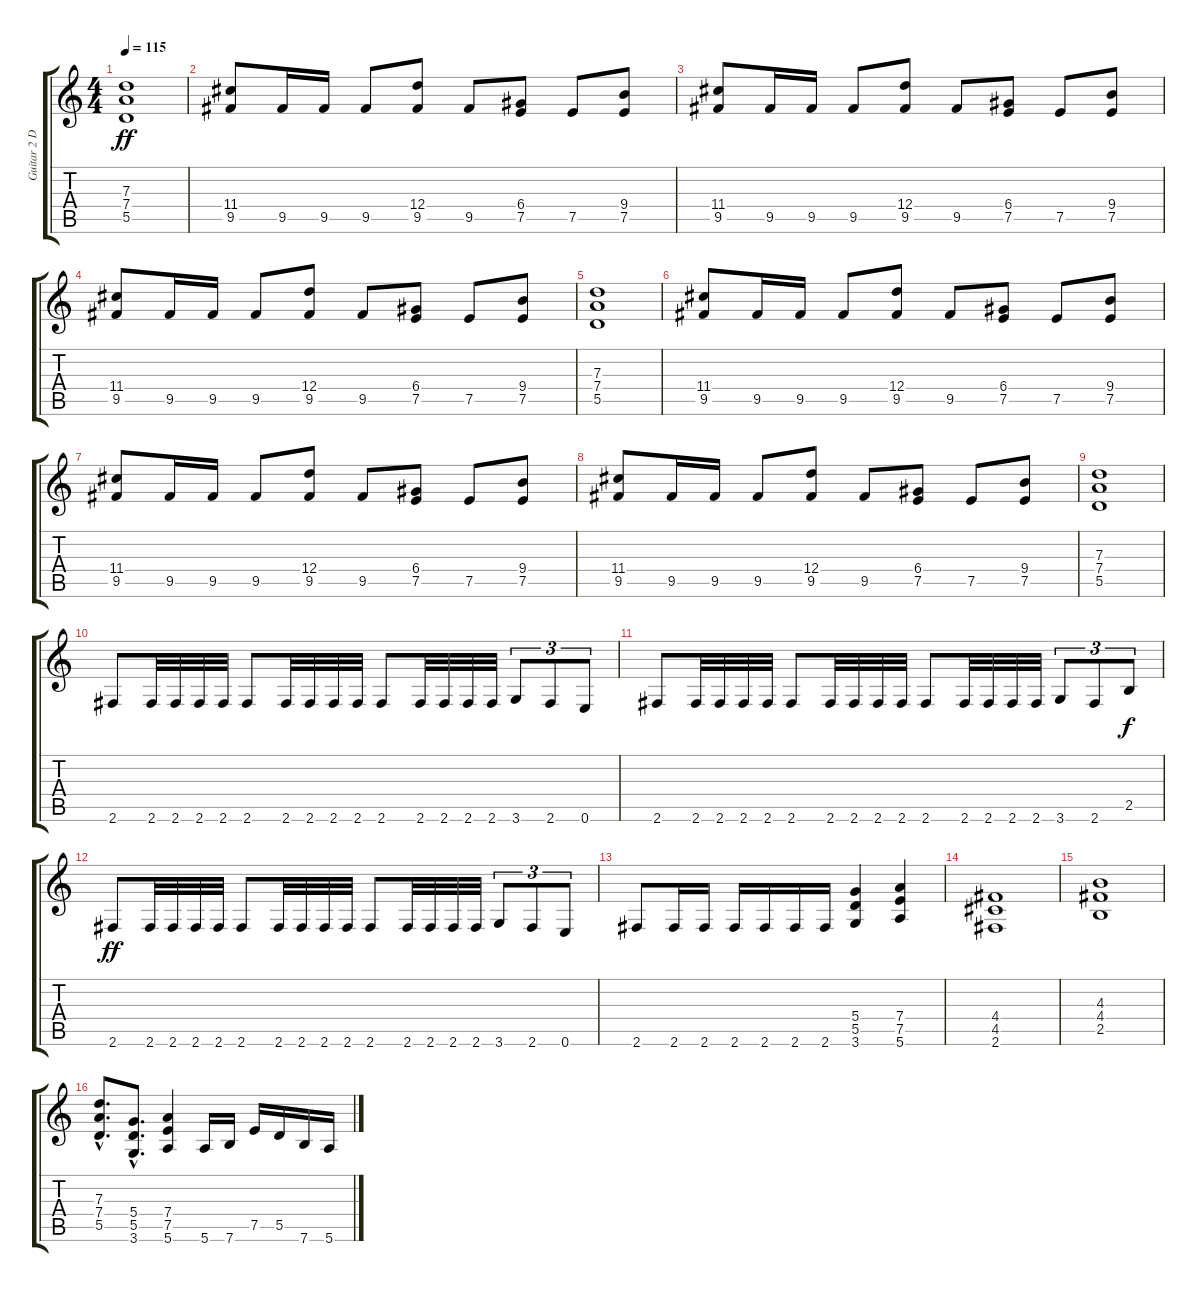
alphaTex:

\track ("Guitar 2 Distorted" "Guitar 2 D") {instrument distortionguitar}
\staff {score tabs}
\tuning (E4 B3 G3 D3 A2 E2) {hide}
\ts (4 4)
\tempo 115
\clef g2
\ks c
(7.3 7.4 5.5).1{dy ff} |
(11.4 9.5).8 9.5.16 9.5.16 9.5.8 (12.4 9.5).8 9.5.8 (6.4 7.5).8 7.5.8 (9.4 7.5).8 |
(11.4 9.5).8 9.5.16 9.5.16 9.5.8 (12.4 9.5).8 9.5.8 (6.4 7.5).8 7.5.8 (9.4 7.5).8 |
(11.4 9.5).8 9.5.16 9.5.16 9.5.8 (12.4 9.5).8 9.5.8 (6.4 7.5).8 7.5.8 (9.4 7.5).8 |
(7.3 7.4 5.5).1 |
(11.4 9.5).8 9.5.16 9.5.16 9.5.8 (12.4 9.5).8 9.5.8 (6.4 7.5).8 7.5.8 (9.4 7.5).8 |
(11.4 9.5).8 9.5.16 9.5.16 9.5.8 (12.4 9.5).8 9.5.8 (6.4 7.5).8 7.5.8 (9.4 7.5).8 |
(11.4 9.5).8 9.5.16 9.5.16 9.5.8 (12.4 9.5).8 9.5.8 (6.4 7.5).8 7.5.8 (9.4 7.5).8 |
(7.3 7.4 5.5).1 |
2.6.8 2.6.32 2.6.32 2.6.32 2.6.32 2.6.8 2.6.32 2.6.32 2.6.32 2.6.32 2.6.8 2.6.32 2.6.32 2.6.32 2.6.32 3.6.8{tu (3 2)} 2.6.8{tu (3 2)} 0.6.8{tu (3 2)} |
2.6.8 2.6.32 2.6.32 2.6.32 2.6.32 2.6.8 2.6.32 2.6.32 2.6.32 2.6.32 2.6.8 2.6.32 2.6.32 2.6.32 2.6.32 3.6.8{tu (3 2)} 2.6.8{tu (3 2)} 2.5.8{tu (3 2) dy f} |
2.6.8{dy ff} 2.6.32 2.6.32 2.6.32 2.6.32 2.6.8 2.6.32 2.6.32 2.6.32 2.6.32 2.6.8 2.6.32 2.6.32 2.6.32 2.6.32 3.6.8{tu (3 2)} 2.6.8{tu (3 2)} 0.6.8{tu (3 2)} |
2.6.8 2.6.16 2.6.16 2.6.16 2.6.16 2.6.16 2.6.16 (5.4 5.5 3.6).4 (7.4 7.5 5.6).4 |
(4.4 4.5 2.6).1 |
(4.3 4.4 2.5).1 |
(7.3{hac} 7.4{hac} 5.5{hac}).8{d} (5.4{hac} 5.5{hac} 3.6{hac}).8{d} (7.4 7.5 5.6).4 5.6.16 7.6.16 7.5.16 5.5.16 7.6.16 5.6.16
